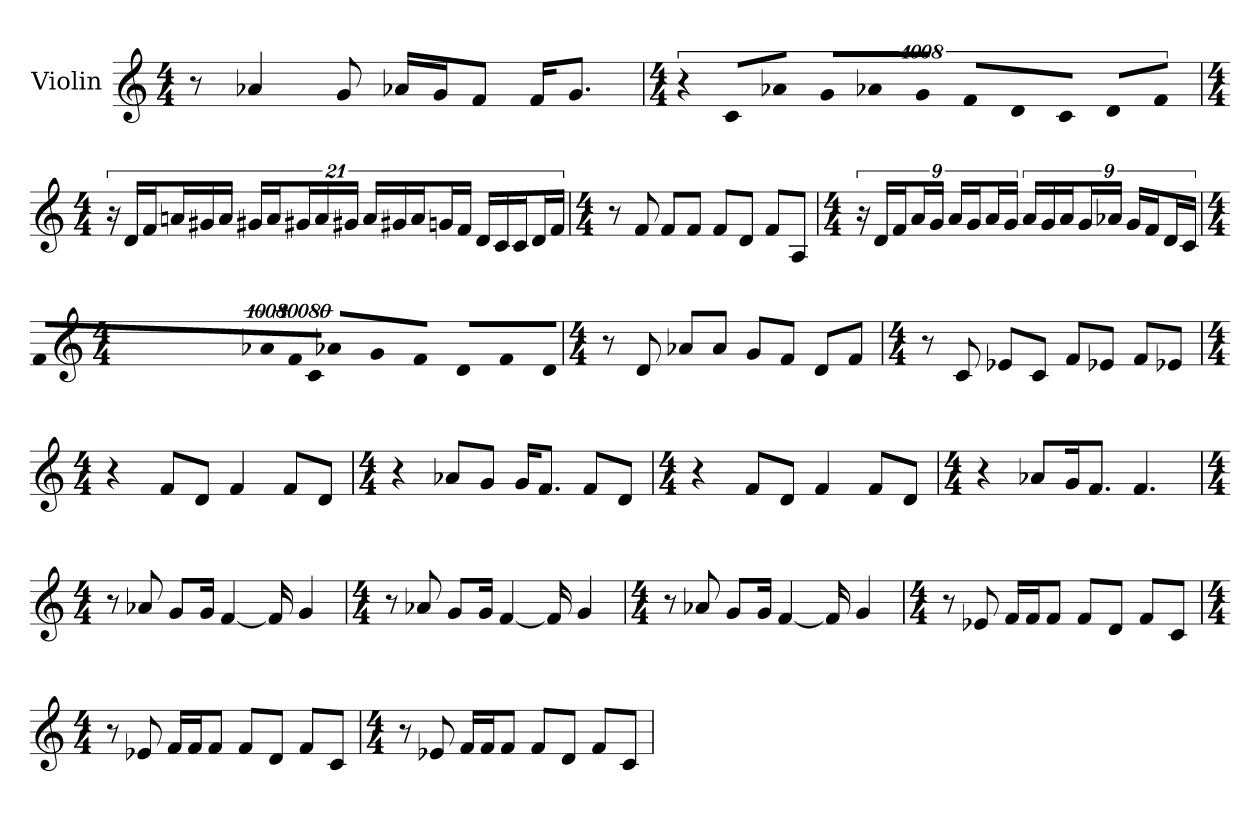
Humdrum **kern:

**kern
*part1
*staff1
*I"Violin
*I'Vln
*M4/4
=
8r
4a-X
8g
16a-XLL
16gJ
8fJ
16fKL
8.gJ
=
*M4/4
!LO:N:vis=8
8064%733r
!LO:N:vis=8
8064%733cL
!LO:N:vis=8
8064%733a-XJ
!LO:N:vis=8
8064%733gL
!LO:N:vis=8
8064%733a-X
!LO:N:vis=8
8064%733gJ
!LO:N:vis=8
8064%733fL
!LO:N:vis=8
8064%733d
!LO:N:vis=8
8064%733cJ
!LO:N:vis=8
8064%733dL
!LO:N:vis=8
8064%733fJ
=
*M4/4
21r
21dLL
21fJ
21anL
21g#X
21aJJ
21g#XLL
21aJ
21g#XL
21a
21g#XJJ
21aLL
21g#X
21aJ
21gnL
21fJJ
21dLL
21c
21cJ
21dL
21fJJ
=
*M4/4
8r
8f
8fL
8fJ
8fL
8dJ
8fL
8AJ
=
*M4/4
18r
18dLL
18fJ
18aL
18gJJ
18aLL
18gJ
18aL
18gJJ
18aLL
18g
18aJ
18gL
18a-XJJ
18gLL
18fJ
18dL
18cJJ
=
*M4/4
!LO:N:vis=8
8064%733a-X
!LO:N:vis=4
40320%7331f
!LO:N:vis=8
8064%733a-XL
!LO:N:vis=8
8064%733g
!LO:N:vis=8
8064%733fJ
!LO:N:vis=8
8064%733dL
!LO:N:vis=8
8064%733f
!LO:N:vis=8
8064%733dJ
!LO:N:vis=8
8064%733fL
!LO:N:vis=8
8064%733cJ
=
*M4/4
8r
8d
8a-XL
8a-J
8gL
8fJ
8dL
8fJ
=
*M4/4
8r
8c
8e-XL
8cJ
8fL
8e-XJ
8fL
8e-XJ
=
*M4/4
4r
8fL
8dJ
4f
8fL
8dJ
=
*M4/4
4r
8a-XL
8gJ
16gKL
8.fJ
8fL
8dJ
=
*M4/4
4r
8fL
8dJ
4f
8fL
8dJ
=
*M4/4
4r
8a-XL
16gK
8.fJ
4.f
=
*M4/4
8r
8a-X
8gL
16gJk
[4f
16f]
4g
=
*M4/4
8r
8a-X
8gL
16gJk
[4f
16f]
4g
=
*M4/4
8r
8a-X
8gL
16gJk
[4f
16f]
4g
=
*M4/4
8r
8e-X
16fLL
16fJ
8fJ
8fL
8dJ
8fL
8cJ
=
*M4/4
8r
8e-X
16fLL
16fJ
8fJ
8fL
8dJ
8fL
8cJ
=
*M4/4
8r
8e-X
16fLL
16fJ
8fJ
8fL
8dJ
8fL
8cJ
=
*-
